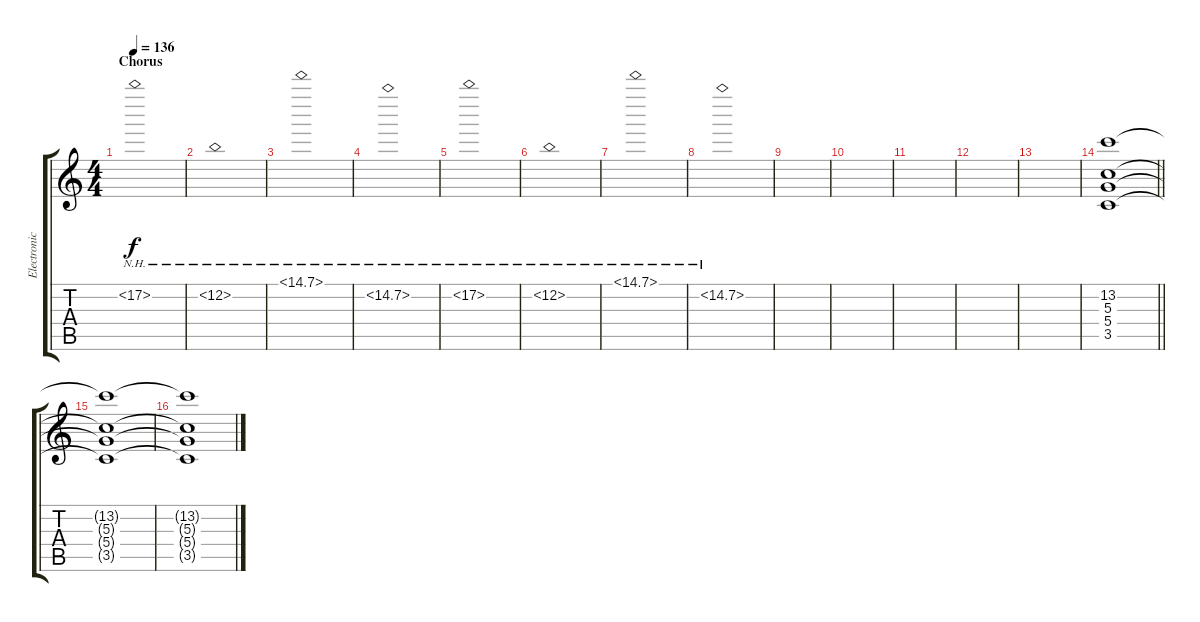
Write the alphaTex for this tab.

\track ("Electronic and Orchestral Sounds" "Electronic") {instrument distortionguitar}
\staff {score tabs}
\tuning (E4 B3 G3 D3 A2 E2) {hide}
\ts (4 4)
\section ("" "Chorus")
\tempo 136
\clef g2
\ks c
17.2{nh}.1{dy f volume 7} |
13.2{nh}.1 |
15.1{nh}.1 |
15.2{nh}.1 |
17.2{nh}.1{volume 7} |
13.2{nh}.1 |
15.1{nh}.1 |
15.2{nh}.1 |
|
|
|
|
|
\barLineRight lightlight
(13.2 5.3 5.4 3.5).1{volume 16 instrument stringensemble1} |
(13.2{t} 5.3{t} 5.4{t} 3.5{t}).1 |
(13.2{t} 5.3{t} 5.4{t} 3.5{t}).1
